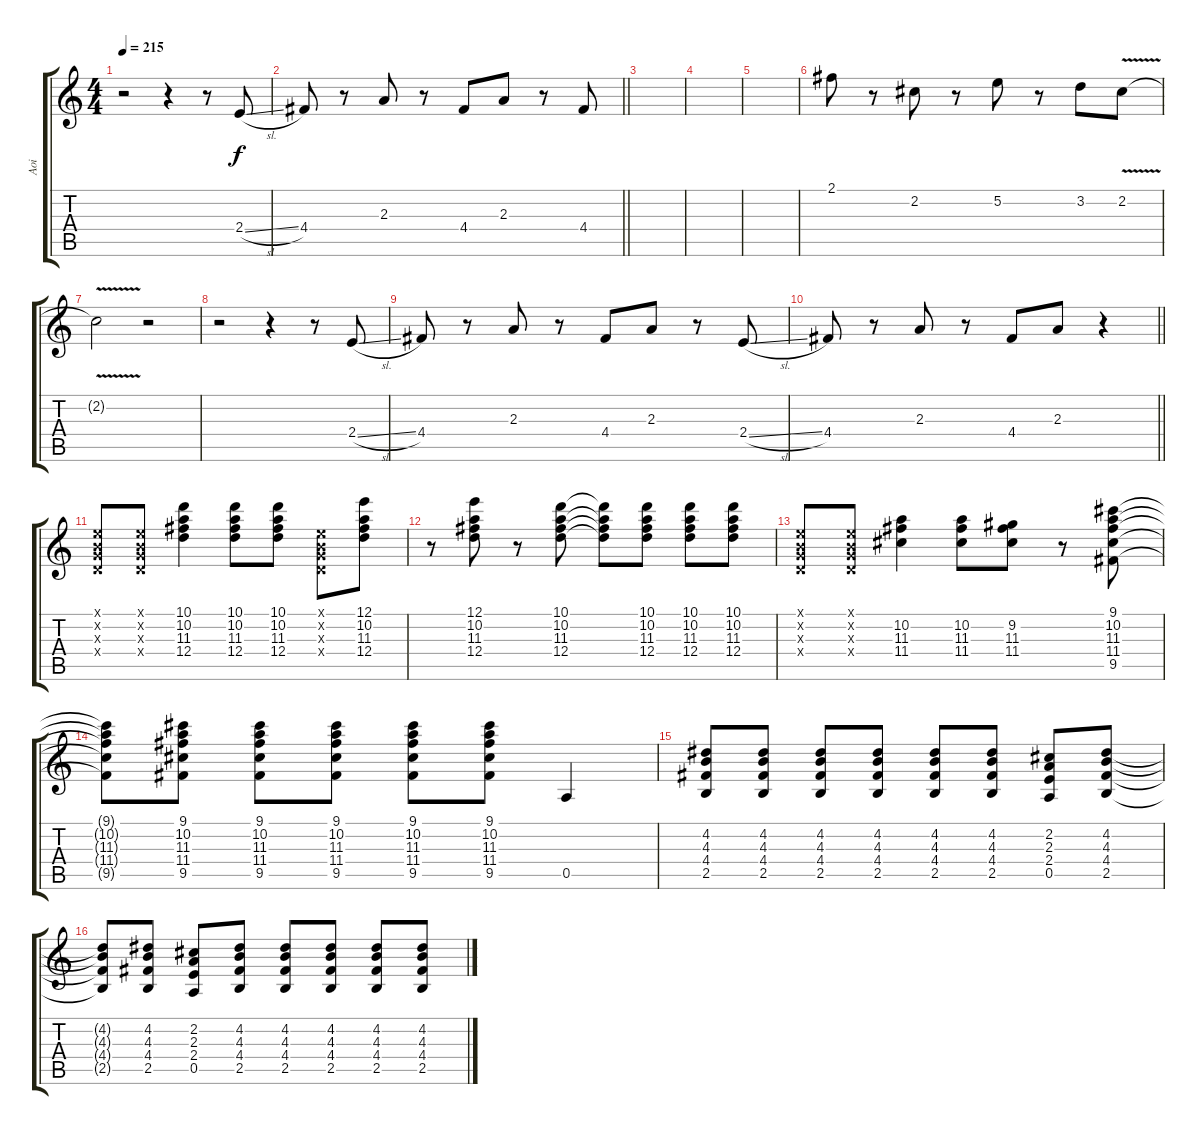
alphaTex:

\track ("Aoi" "Aoi") {instrument distortionguitar}
\staff {score tabs}
\tuning (E4 B3 G3 D3 A2 E2) {hide}
\ts (4 4)
\tempo 215
\clef g2
\ks c
r.2{dy f} r.4 r.8 2.4{sl}.8 |
\barLineRight lightlight
4.4.8 r.8 2.3.8 r.8 4.4.8 2.3.8 r.8 4.4.8 |
|
|
|
2.1.8 r.8 2.2.8 r.8 5.2.8 r.8 3.2.8 2.2{v}.8 |
2.2{t}.2 r.2 |
r.2 r.4 r.8 2.4{sl}.8 |
4.4.8 r.8 2.3.8 r.8 4.4.8 2.3.8 r.8 2.4{sl}.8 |
\barLineRight lightlight
4.4.8 r.8 2.3.8 r.8 4.4.8 2.3.8 r.4 |
(0.1{x} 0.2{x} 0.3{x} 0.4{x}).8{volume 11} (0.1{x} 0.2{x} 0.3{x} 0.4{x}).8 (10.1 10.2 11.3 12.4).4 (10.1 10.2 11.3 12.4).8 (10.1 10.2 11.3 12.4).8 (0.1{x} 0.2{x} 0.3{x} 0.4{x}).8 (12.1 10.2 11.3 12.4).8 |
r.8 (12.1 10.2 11.3 12.4).8 r.8 (10.1 10.2 11.3 12.4).8 (10.1{t} 10.2{t} 11.3{t} 12.4{t}).8 (10.1 10.2 11.3 12.4).8 (10.1 10.2 11.3 12.4).8 (10.1 10.2 11.3 12.4).8 |
(0.1{x} 0.2{x} 0.3{x} 0.4{x}).8 (0.1{x} 0.2{x} 0.3{x} 0.4{x}).8 (10.2 11.3 11.4).4 (10.2 11.3 11.4).8 (9.2 11.3 11.4).8 r.8 (9.1 10.2 11.3 11.4 9.5).8 |
(9.1{t} 10.2{t} 11.3{t} 11.4{t} 9.5{t}).8 (9.1 10.2 11.3 11.4 9.5).8 (9.1 10.2 11.3 11.4 9.5).8 (9.1 10.2 11.3 11.4 9.5).8 (9.1 10.2 11.3 11.4 9.5).8 (9.1 10.2 11.3 11.4 9.5).8 0.5.4 |
(4.2 4.3 4.4 2.5).8 (4.2 4.3 4.4 2.5).8 (4.2 4.3 4.4 2.5).8 (4.2 4.3 4.4 2.5).8 (4.2 4.3 4.4 2.5).8 (4.2 4.3 4.4 2.5).8 (2.2 2.3 2.4 0.5).8 (4.2 4.3 4.4 2.5).8 |
(4.2{t} 4.3{t} 4.4{t} 2.5{t}).8 (4.2 4.3 4.4 2.5).8 (2.2 2.3 2.4 0.5).8 (4.2 4.3 4.4 2.5).8 (4.2 4.3 4.4 2.5).8 (4.2 4.3 4.4 2.5).8 (4.2 4.3 4.4 2.5).8 (4.2 4.3 4.4 2.5).8
